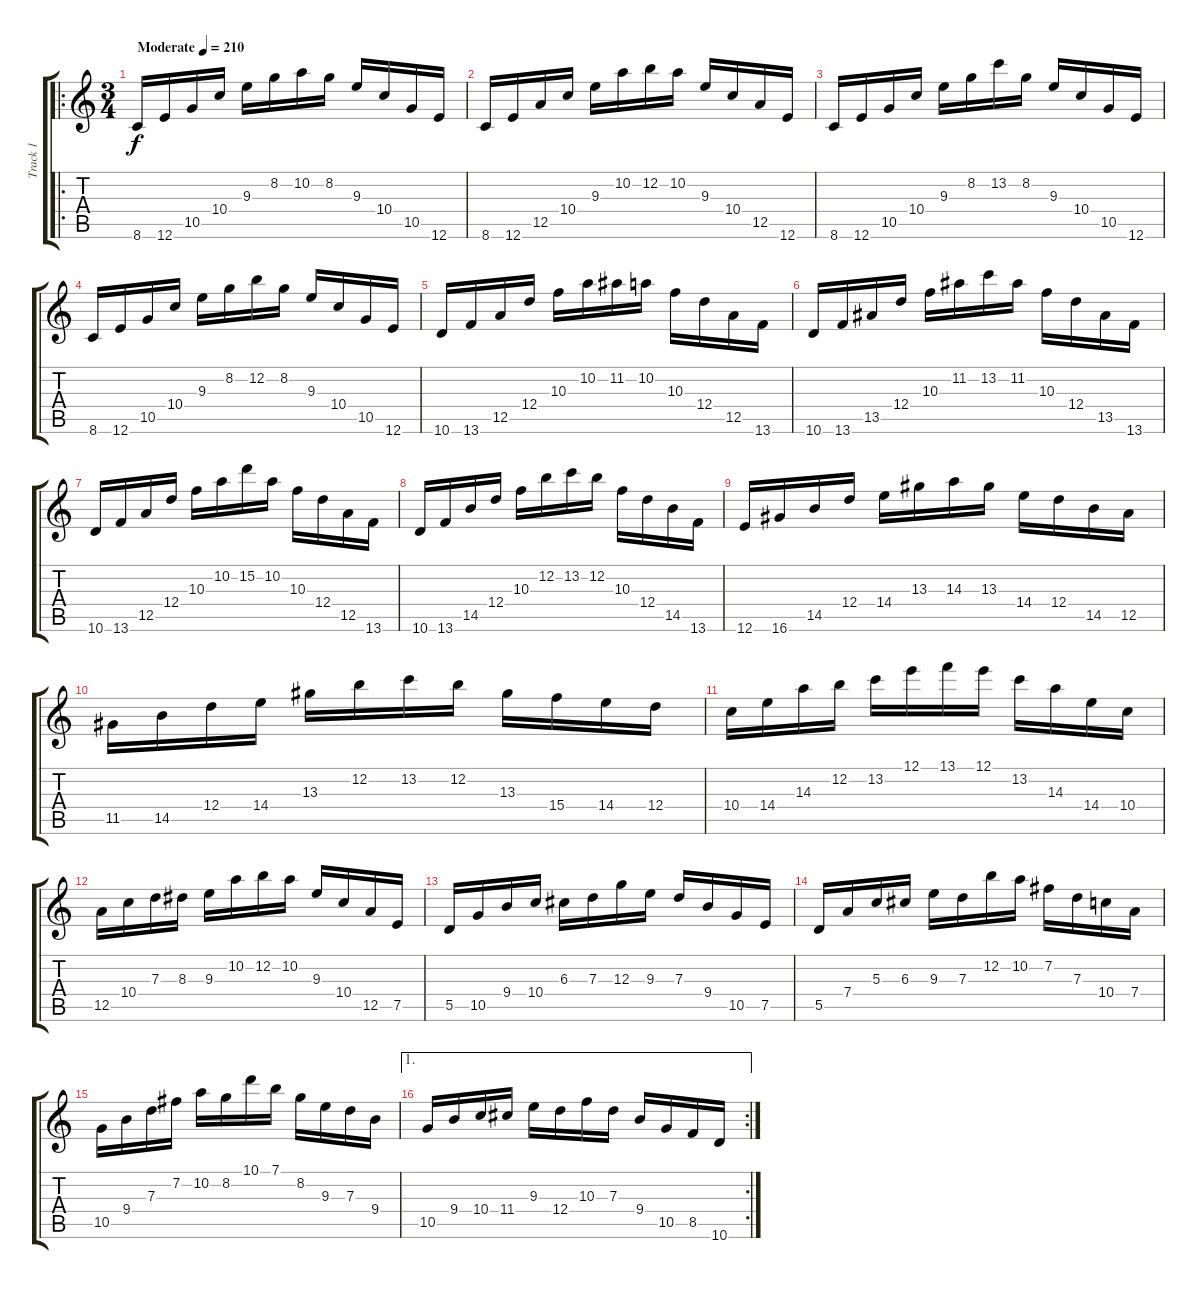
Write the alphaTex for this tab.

\track ("Track 1" "Track 1") {instrument overdrivenguitar}
\staff {score tabs}
\tuning (E4 B3 G3 D3 A2 E2) {hide}
\ro
\ts (3 4)
\tempo (210 "Moderate")
\clef g2
\ks c
8.6.16{dy f instrument overdrivenguitar} 12.6.16 10.5.16 10.4.16 9.3.16 8.2.16 10.2.16 8.2.16 9.3.16 10.4.16 10.5.16 12.6.16 |
8.6.16 12.6.16 12.5.16 10.4.16 9.3.16 10.2.16 12.2.16 10.2.16 9.3.16 10.4.16 12.5.16 12.6.16 |
8.6.16 12.6.16 10.5.16 10.4.16 9.3.16 8.2.16 13.2.16 8.2.16 9.3.16 10.4.16 10.5.16 12.6.16 |
8.6.16 12.6.16 10.5.16 10.4.16 9.3.16 8.2.16 12.2.16 8.2.16 9.3.16 10.4.16 10.5.16 12.6.16 |
10.6.16 13.6.16 12.5.16 12.4.16 10.3.16 10.2.16 11.2.16 10.2.16 10.3.16 12.4.16 12.5.16 13.6.16 |
10.6.16 13.6.16 13.5.16 12.4.16 10.3.16 11.2.16 13.2.16 11.2.16 10.3.16 12.4.16 13.5.16 13.6.16 |
10.6.16 13.6.16 12.5.16 12.4.16 10.3.16 10.2.16 15.2.16 10.2.16 10.3.16 12.4.16 12.5.16 13.6.16 |
10.6.16 13.6.16 14.5.16 12.4.16 10.3.16 12.2.16 13.2.16 12.2.16 10.3.16 12.4.16 14.5.16 13.6.16 |
12.6.16 16.6.16 14.5.16 12.4.16 14.4.16 13.3.16 14.3.16 13.3.16 14.4.16 12.4.16 14.5.16 12.5.16 |
11.5.16 14.5.16 12.4.16 14.4.16 13.3.16 12.2.16 13.2.16 12.2.16 13.3.16 15.4.16 14.4.16 12.4.16 |
10.4.16 14.4.16 14.3.16 12.2.16 13.2.16 12.1.16 13.1.16 12.1.16 13.2.16 14.3.16 14.4.16 10.4.16 |
12.5.16 10.4.16 7.3.16 8.3.16 9.3.16 10.2.16 12.2.16 10.2.16 9.3.16 10.4.16 12.5.16 7.5.16 |
5.5.16 10.5.16 9.4.16 10.4.16 6.3.16 7.3.16 12.3.16 9.3.16 7.3.16 9.4.16 10.5.16 7.5.16 |
5.5.16 7.4.16 5.3.16 6.3.16 9.3.16 7.3.16 12.2.16 10.2.16 7.2.16 7.3.16 10.4.16 7.4.16 |
10.5.16 9.4.16 7.3.16 7.2.16 10.2.16 8.2.16 10.1.16 7.1.16 8.2.16 9.3.16 7.3.16 9.4.16 |
\ae 1
\rc 2
10.5.16 9.4.16 10.4.16 11.4.16 9.3.16 12.4.16 10.3.16 7.3.16 9.4.16 10.5.16 8.5.16 10.6.16
